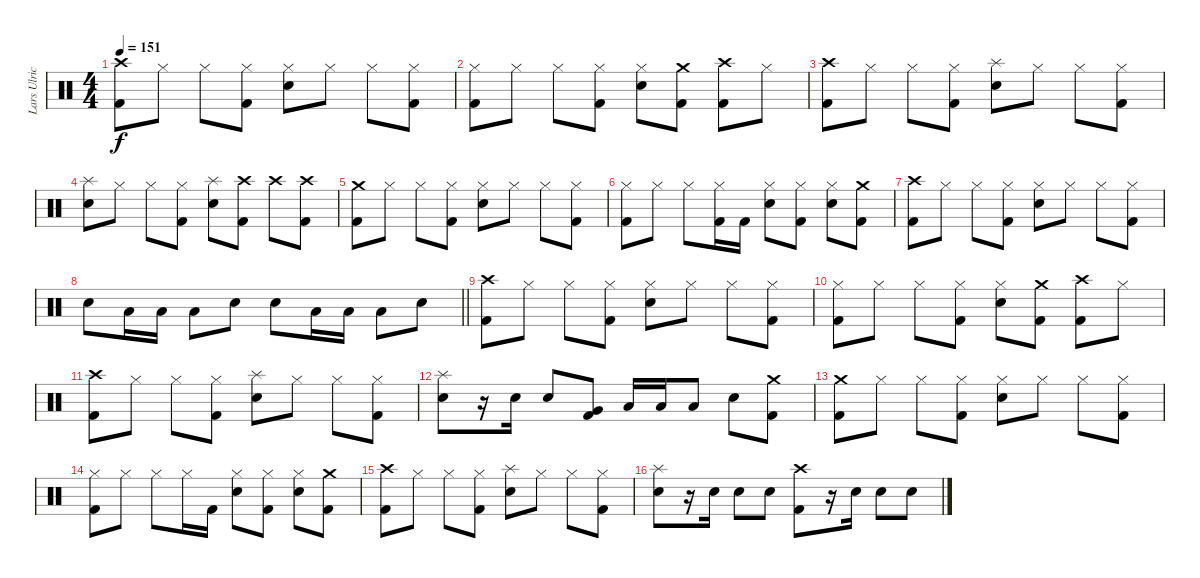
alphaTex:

\track ("Lars Ulrich" "Lars Ulric") {instrument percussion}
\staff {score}
\articulation defaults
\ts (4 4)
\tempo 151
\clef neutral
\ks c
("Crash high (hit)" "Kick (hit) 2").8{dy f} "Hi-Hat (closed)".8 "Hi-Hat (closed)".8 ("Hi-Hat (closed)" "Kick (hit) 2").8 ("Hi-Hat (closed)" "Snare (hit) 2").8 "Hi-Hat (closed)".8 "Hi-Hat (closed)".8 ("Hi-Hat (closed)" "Kick (hit) 2").8 |
("Hi-Hat (closed)" "Kick (hit) 2").8 "Hi-Hat (closed)".8 "Hi-Hat (closed)".8 ("Hi-Hat (closed)" "Kick (hit) 2").8 ("Hi-Hat (closed)" "Snare (hit) 2").8 ("Crash medium (hit)" "Kick (hit) 2").8 ("Crash high (hit)" "Kick (hit) 2").8 "Hi-Hat (closed)".8 |
("Crash high (hit)" "Kick (hit) 2").8 "Hi-Hat (closed)".8 "Hi-Hat (closed)".8 ("Hi-Hat (closed)" "Kick (hit) 2").8 ("Splash (hit)" "Snare (hit) 2").8 "Hi-Hat (closed)".8 "Hi-Hat (closed)".8 ("Hi-Hat (closed)" "Kick (hit) 2").8 |
("Splash (hit)" "Snare (hit) 2").8 "Hi-Hat (closed)".8 "Hi-Hat (closed)".8 ("Hi-Hat (closed)" "Kick (hit) 2").8 ("Splash (hit)" "Snare (hit) 2").8 ("Crash high (hit)" "Kick (hit) 2").8 "Crash high (hit)".8{volume 0} ("Crash high (hit)" "Kick (hit) 2").8{volume 16} |
("Crash medium (hit)" "Kick (hit) 2").8 "Hi-Hat (closed)".8 "Hi-Hat (closed)".8 ("Hi-Hat (closed)" "Kick (hit) 2").8 ("Hi-Hat (closed)" "Snare (hit) 2").8 "Hi-Hat (closed)".8 "Hi-Hat (closed)".8 ("Hi-Hat (closed)" "Kick (hit) 2").8 |
("Hi-Hat (closed)" "Kick (hit) 2").8 "Hi-Hat (closed)".8 "Hi-Hat (closed)".8 ("Hi-Hat (closed)" "Kick (hit) 2").16 "Kick (hit) 2".16 ("Hi-Hat (closed)" "Snare (hit) 2").8 ("Hi-Hat (closed)" "Kick (hit) 2").8 ("Hi-Hat (closed)" "Snare (hit) 2").8 ("Crash medium (hit)" "Kick (hit) 2").8 |
("Crash high (hit)" "Kick (hit) 2").8 "Hi-Hat (closed)".8 "Hi-Hat (closed)".8 ("Hi-Hat (closed)" "Kick (hit) 2").8 ("Hi-Hat (closed)" "Snare (hit) 2").8 "Hi-Hat (closed)".8 "Hi-Hat (closed)".8 ("Hi-Hat (closed)" "Kick (hit) 2").8 |
\barLineRight lightlight "Snare (hit) 2".8 "Low Tom (hit)".16 "Low Tom (hit)".16 "Low Tom (hit)".8 "Snare (hit) 2".8 "Snare (hit) 2".8 "Low Tom (hit)".16 "Low Tom (hit)".16 "Low Tom (hit)".8 "Snare (hit) 2".8
|
("Crash high (hit)" "Kick (hit) 2").8 "Hi-Hat (closed)".8 "Hi-Hat (closed)".8 ("Hi-Hat (closed)" "Kick (hit) 2").8 ("Hi-Hat (closed)" "Snare (hit) 2").8 "Hi-Hat (closed)".8 "Hi-Hat (closed)".8 ("Hi-Hat (closed)" "Kick (hit) 2").8 |
("Hi-Hat (closed)" "Kick (hit) 2").8 "Hi-Hat (closed)".8 "Hi-Hat (closed)".8 ("Hi-Hat (closed)" "Kick (hit) 2").8 ("Hi-Hat (closed)" "Snare (hit) 2").8 ("Crash medium (hit)" "Kick (hit) 2").8 ("Crash high (hit)" "Kick (hit) 2").8 "Hi-Hat (closed)".8 |
("Crash high (hit)" "Kick (hit) 2").8 "Hi-Hat (closed)".8 "Hi-Hat (closed)".8 ("Hi-Hat (closed)" "Kick (hit) 2").8 ("Splash (hit)" "Snare (hit) 2").8 "Hi-Hat (closed)".8 "Hi-Hat (closed)".8 ("Hi-Hat (closed)" "Kick (hit) 2").8 |
("Splash (hit)" "Snare (hit) 2").8 r.16 "Snare (hit) 2".16 "Snare (hit) 2".8 ("Very Low Tom (hit)" "Kick (hit) 2").8 "Low Tom (hit)".16 "Low Tom (hit)".16 "Low Tom (hit)".8 "Snare (hit) 2".8 ("Crash medium (hit)" "Kick (hit) 2").8 |
("Crash medium (hit)" "Kick (hit) 2").8 "Hi-Hat (closed)".8 "Hi-Hat (closed)".8 ("Hi-Hat (closed)" "Kick (hit) 2").8 ("Hi-Hat (closed)" "Snare (hit) 2").8 "Hi-Hat (closed)".8 "Hi-Hat (closed)".8 ("Hi-Hat (closed)" "Kick (hit) 2").8 |
("Hi-Hat (closed)" "Kick (hit) 2").8 "Hi-Hat (closed)".8 "Hi-Hat (closed)".8 "Hi-Hat (closed)".16 "Kick (hit) 2".16 ("Hi-Hat (closed)" "Snare (hit) 2").8 ("Hi-Hat (closed)" "Kick (hit) 2").8 ("Hi-Hat (closed)" "Snare (hit) 2").8 ("Crash medium (hit)" "Kick (hit) 2").8 |
("Crash high (hit)" "Kick (hit) 2").8 "Hi-Hat (closed)".8 "Hi-Hat (closed)".8 ("Hi-Hat (closed)" "Kick (hit) 2").8 ("Splash (hit)" "Snare (hit) 2").8 "Hi-Hat (closed)".8 "Hi-Hat (closed)".8 ("Hi-Hat (closed)" "Kick (hit) 2").8 |
("Splash (hit)" "Snare (hit) 2").8 r.16 "Snare (hit) 2".16 "Snare (hit) 2".8 "Snare (hit) 2".8 ("Crash high (hit)" "Kick (hit) 2").8 r.16 "Snare (hit) 2".16 "Snare (hit) 2".8 "Snare (hit) 2".8
